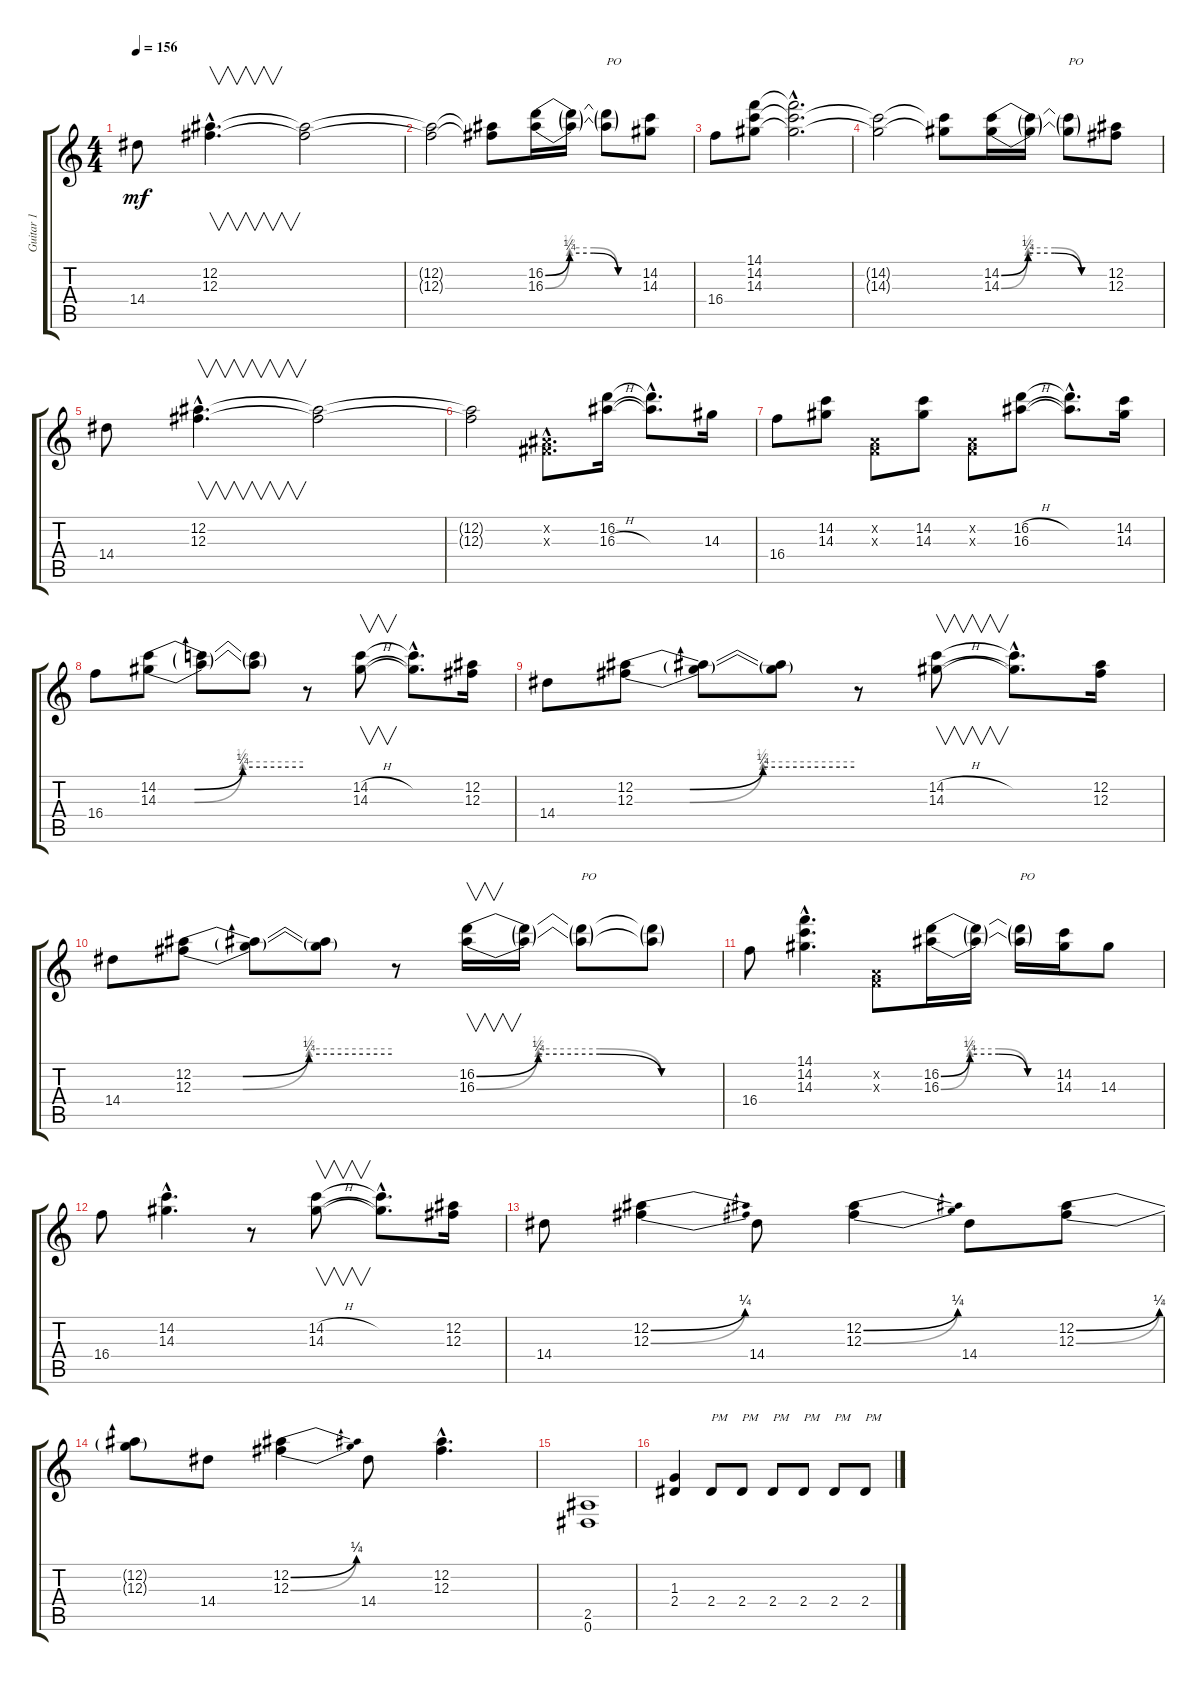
\track ("Guitar 1" "Guitar 1") {instrument distortionguitar}
\staff {score tabs}
\tuning (Eb4 Bb3 Gb3 Db3 Ab2 Eb2) {hide}
\ts (4 4)
\tempo 156
\clef g2
\ks c
14.4.8{dy mf} (12.2{hac} 12.3{hac}).4{v d} (12.2{t} 12.3{t}).2 |
(12.2{t} 12.3{t}).2 (12.2{t} 12.3{t}).8 (16.2{be (custom 0 0 15 1 30 1 45 0 60 0)} 16.3{be (custom 0 0 15 2 30 2 45 0 60 0)}).16 (16.2{t} 16.3{t}).16 (16.2{t} 16.3{t}).8{txt "PO"} (14.2 14.3).8 |
16.4.8 (14.1 14.2 14.3).8 (14.1{hac t} 14.2{hac t} 14.3{hac t}).2{d} |
(14.2{t} 14.3{t}).2 (14.2{t} 14.3{t}).8 (14.2{be (custom 0 0 15 1 30 1 45 0 60 0)} 14.3{be (custom 0 0 15 2 30 2 45 0 60 0)}).16 (14.2{t} 14.3{t}).16 (14.2{t} 14.3{t}).8{txt "PO"} (12.2 12.3).8 |
14.4.8 (12.2{hac} 12.3{hac}).4{v d} (12.2{t} 12.3{t}).2 |
(12.2{t} 12.3{t}).2 (0.2{hac x} 0.3{hac x}).8{d} (16.2 16.3{h}).16 (16.2{hac t} 16.3{hac t}).8{d} 14.3.16 |
16.4.8 (14.2 14.3).8 (-1.2{x} -1.3{x}).8 (14.2 14.3).8 (-1.2{x} -1.3{x}).8 (16.2{h} 16.3{h}).8 (16.2{hac t} 16.3{hac t}).8{d} (14.2 14.3).16 |
16.4.8 (14.2{be (custom 0 0 15 0 35 1 60 1)} 14.3{be (custom 0 0 15 0 35 2 60 2)}).8 (14.2{t} 14.3{t}).8 (14.2{t} 14.3{t}).8 r.8 (14.2{h} 14.3{h}).8{v} (14.2{hac t} 14.3{hac t}).8{d} (12.2 12.3).16 |
14.4.8 (12.2{be (custom 0 0 15 0 35 1 60 1)} 12.3{be (custom 0 0 15 0 35 2 60 2)}).8 (12.2{t} 12.3{t}).8 (12.2{t} 12.3{t}).8 r.8 (14.2{h} 14.3{h}).8{v} (14.2{hac t} 14.3{hac t}).8{d} (12.2 12.3).16 |
14.4.8 (12.2{be (custom 0 0 15 0 35 1 60 1)} 12.3{be (custom 0 0 15 0 35 2 60 2)}).8 (12.2{t} 12.3{t}).8 (12.2{t} 12.3{t}).8 r.8 (16.2{be (custom 0 0 15 1 30 1 45 0 60 0)} 16.3{be (custom 0 0 15 2 30 2 45 0 60 0)}).16{v} (16.2{t} 16.3{t}).16 (16.2{t} 16.3{t}).8{txt "PO"} (16.2{t} 16.3{t}).8 |
16.4.8 (14.1{hac} 14.2{hac} 14.3{hac}).4{d} (-1.2{x} -1.3{x}).8 (16.2{be (custom 0 0 15 1 30 1 45 0 60 0)} 16.3{be (custom 0 0 15 2 30 2 45 0 60 0)}).16 (16.2{t} 16.3{t}).16 (16.2{t} 16.3{t}).16{txt "PO"} (14.2 14.3).16 14.3.8 |
16.4.8 (14.2{hac} 14.3{hac}).4{d} r.8 (14.2{h} 14.3{h}).8{v} (14.2{hac t} 14.3{hac t}).8{d} (12.2 12.3).16 |
14.4.8 (12.2{be (bend 0 0 60 1)} 12.3{be (bend 0 0 60 1)}).4 14.4.8 (12.2{be (bend 0 0 60 1)} 12.3{be (bend 0 0 60 2)}).4 14.4.8 (12.2{be (bend 0 0 60 1)} 12.3{be (bend 0 0 60 2)}).8 |
(12.2{t} 12.3{t}).8 14.4.8 (12.2{be (bend 0 0 60 1)} 12.3{be (bend 0 0 60 2)}).4 14.4.8 (12.2{hac} 12.3{hac}).4{d} |
(2.5 0.6).1 |
(1.3 2.4).4 2.4.8{txt "PM"} 2.4.8{txt "PM"} 2.4.8{txt "PM"} 2.4.8{txt "PM"} 2.4.8{txt "PM"} 2.4.8{txt "PM"}
